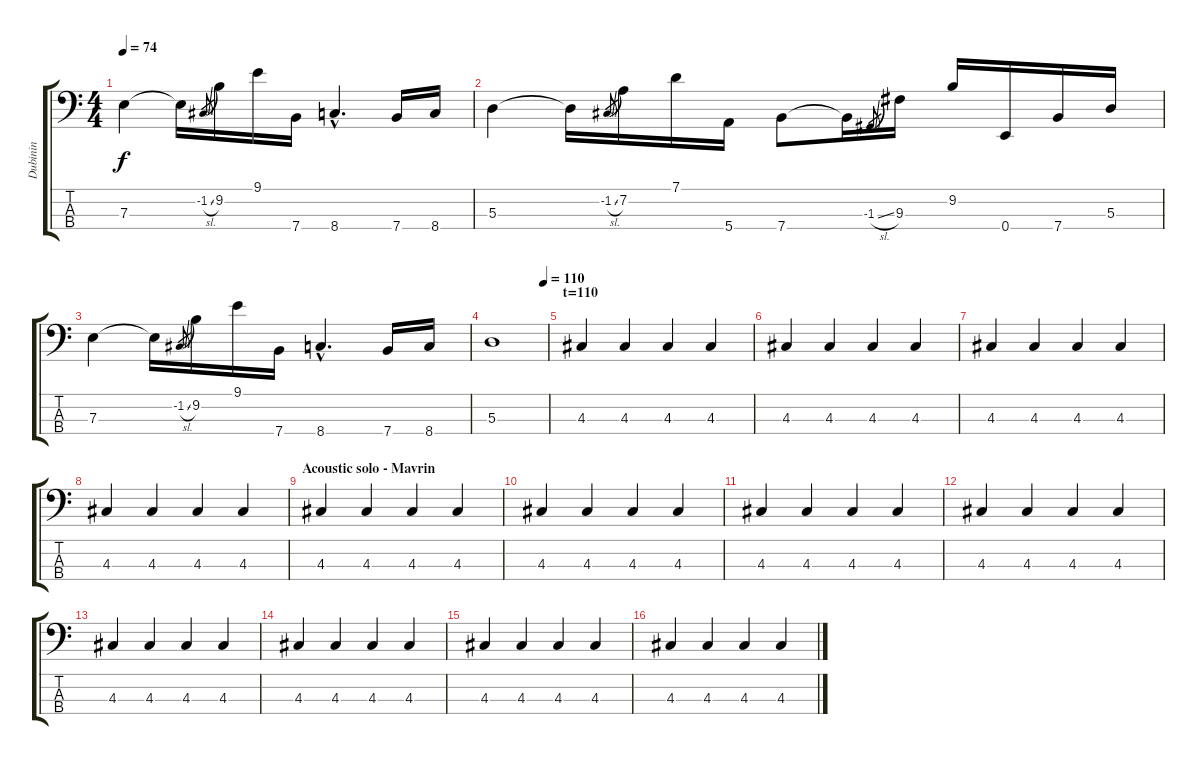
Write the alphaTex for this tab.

\track ("Dubinin" "Dubinin") {instrument electricbassfinger}
\staff {score tabs}
\tuning (G2 D2 A1 E1) {hide}
\ts (4 4)
\tempo 74
\clef f4
\ks c
7.3.4{dy f} 7.3{t}.16 -1.2{sl}.8{gr} 9.2.16 9.1.16 7.4.16 8.4{hac}.4{d} 7.4.16 8.4.16 |
5.3.4 5.3{t}.16 -1.2{sl}.8{gr} 7.2.16 7.1.16 5.4.16 7.4.8 7.4{t}.16 -1.3{sl}.8{gr} 9.3.16 9.2.16 0.4.16 7.4.16 5.3.16 |
7.3.4 7.3{t}.16 -1.2{sl}.8{gr} 9.2.16 9.1.16 7.4.16 8.4{hac}.4{d} 7.4.16 8.4.16 |
\tempo (110 0.9375)
5.3.1 |
\section ("" "t=110")
4.3.4 4.3.4 4.3.4 4.3.4 |
4.3.4 4.3.4 4.3.4 4.3.4 |
4.3.4 4.3.4 4.3.4 4.3.4 |
4.3.4 4.3.4 4.3.4 4.3.4 |
\section ("" "Acoustic solo - Mavrin")
4.3.4 4.3.4 4.3.4 4.3.4 |
4.3.4 4.3.4 4.3.4 4.3.4 |
4.3.4 4.3.4 4.3.4 4.3.4 |
4.3.4 4.3.4 4.3.4 4.3.4 |
4.3.4 4.3.4 4.3.4 4.3.4 |
4.3.4 4.3.4 4.3.4 4.3.4 |
4.3.4 4.3.4 4.3.4 4.3.4 |
4.3.4 4.3.4 4.3.4 4.3.4
